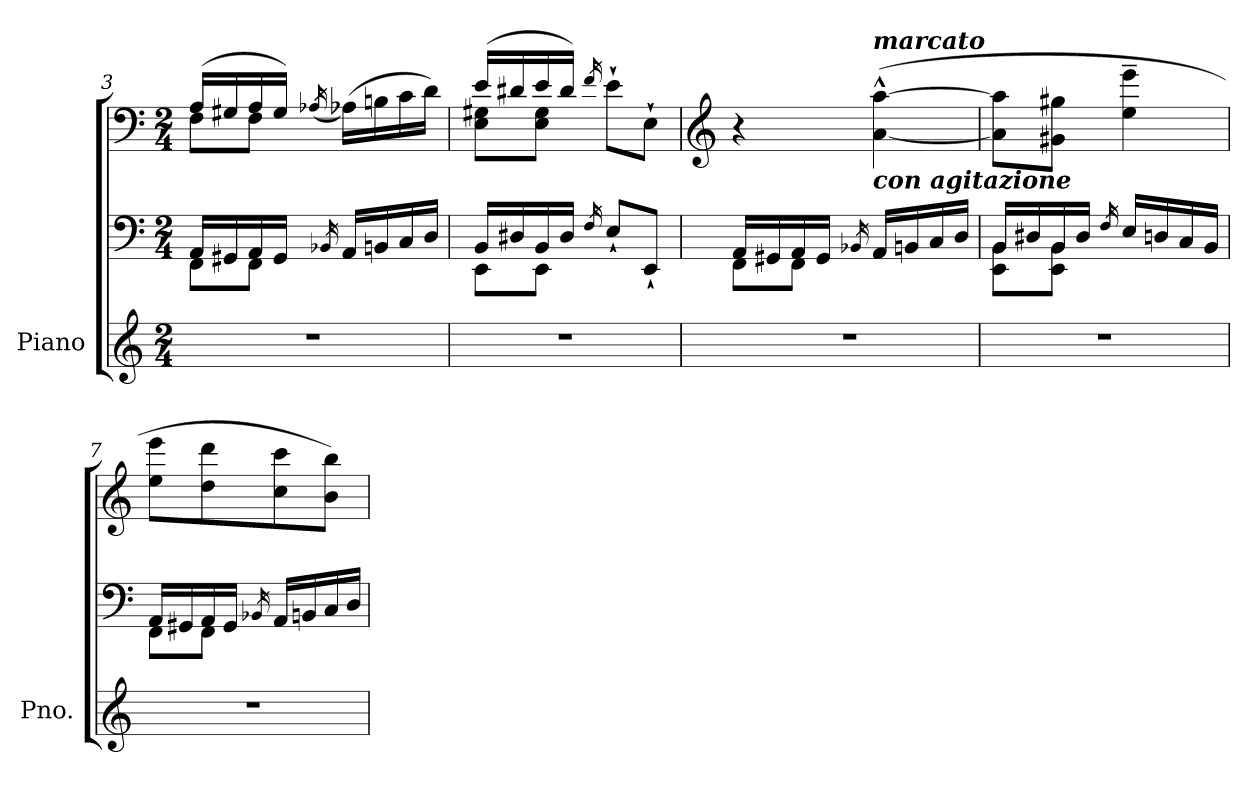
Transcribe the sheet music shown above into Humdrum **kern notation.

**kern	**kern	**kern
*part1	*part1	*part1
*staff3	*staff2	*staff1
*I"Piano	*	*
*I'Pno.	*	*
*clefG2	*clefF4	*clefF4
*k[]	*k[]	*k[]
*M2/4	*M2/4	*M2/4
=3	=3	=3
*	*^	*^
2r	16AA/LL	8FF\L	(>16A/LL	8F\L
.	16GG#X/	.	16G#X/	.
.	16AA/	8FF\J	16A/	8F\J
.	16GG#/JJ	.	16G#/JJ)	.
.	16qBB-X/	.	(<16qA-X/	.
.	16AA/LL	4ryy	(<16A-\LL)	4ryy
.	16BBn/	.	16Bn\	.
.	16C/	.	16c\	.
.	16D/JJ	.	16d\JJ)	.
=4	=4	=4	=4	=4
2r	16BB/LL	8EE\L	(>16e/LL	8E\ 8G#X\L
.	16D#X/	.	16d#X/	.
.	16BB/	8EE\J	16e/	8E\ 8G#\J
.	16D#/JJ	.	16d#/JJ)	.
.	16qF/	.	16qf/	.
.	8E`/L	4ryy	8e`\L	4ryy
.	8EE`/J	.	8E`\J	.
*	*	*	*v	*v
!!LO:LB:g=z
=5	=5	=5	=5
*	*	*	*clefG2
2r	16AA/LL	8FF\L	4r
.	16GG#X/	.	.
.	16AA/	8FF\J	.
.	16GG#/JJ	.	.
.	16qBB-X/	.	.
!	!	!	!LO:TX:a:Bi:t=marcato
!	!	!	!LO:TX:b:Bi:t=con agitazione
.	16AA/LL	4ryy	(>[4a\^^ [4aa\^^
.	16BBn/	.	.
.	16C/	.	.
.	16D/JJ	.	.
=6	=6	=6	=6
2r	16BB/LL	8EE\ 8BB\L	8a\] 8aa\]L
.	16D#X/	.	.
.	16BB/	8EE\ 8BB\J	8g#X\ 8gg#X\J
.	16D#/JJ	.	.
.	16qF/	.	.
.	16E/LL	4ryy	4ee\~ 4eee\~
.	16Dn/	.	.
.	16C/	.	.
.	16BB/JJ	.	.
=7	=7	=7	=7
2r	16AA/LL	8FF\L	8ee\ 8eee\L
.	16GG#X/	.	.
.	16AA/	8FF\J	8dd\ 8ddd\
.	16GG#/JJ	.	.
.	16qBB-X/	.	.
.	16AA/LL	4ryy	8cc\ 8ccc\
.	16BBn/	.	.
.	16C/	.	8b\ 8bb\J)
.	16D/JJ	.	.
*	*v	*v	*
=	=	=
*-	*-	*-
